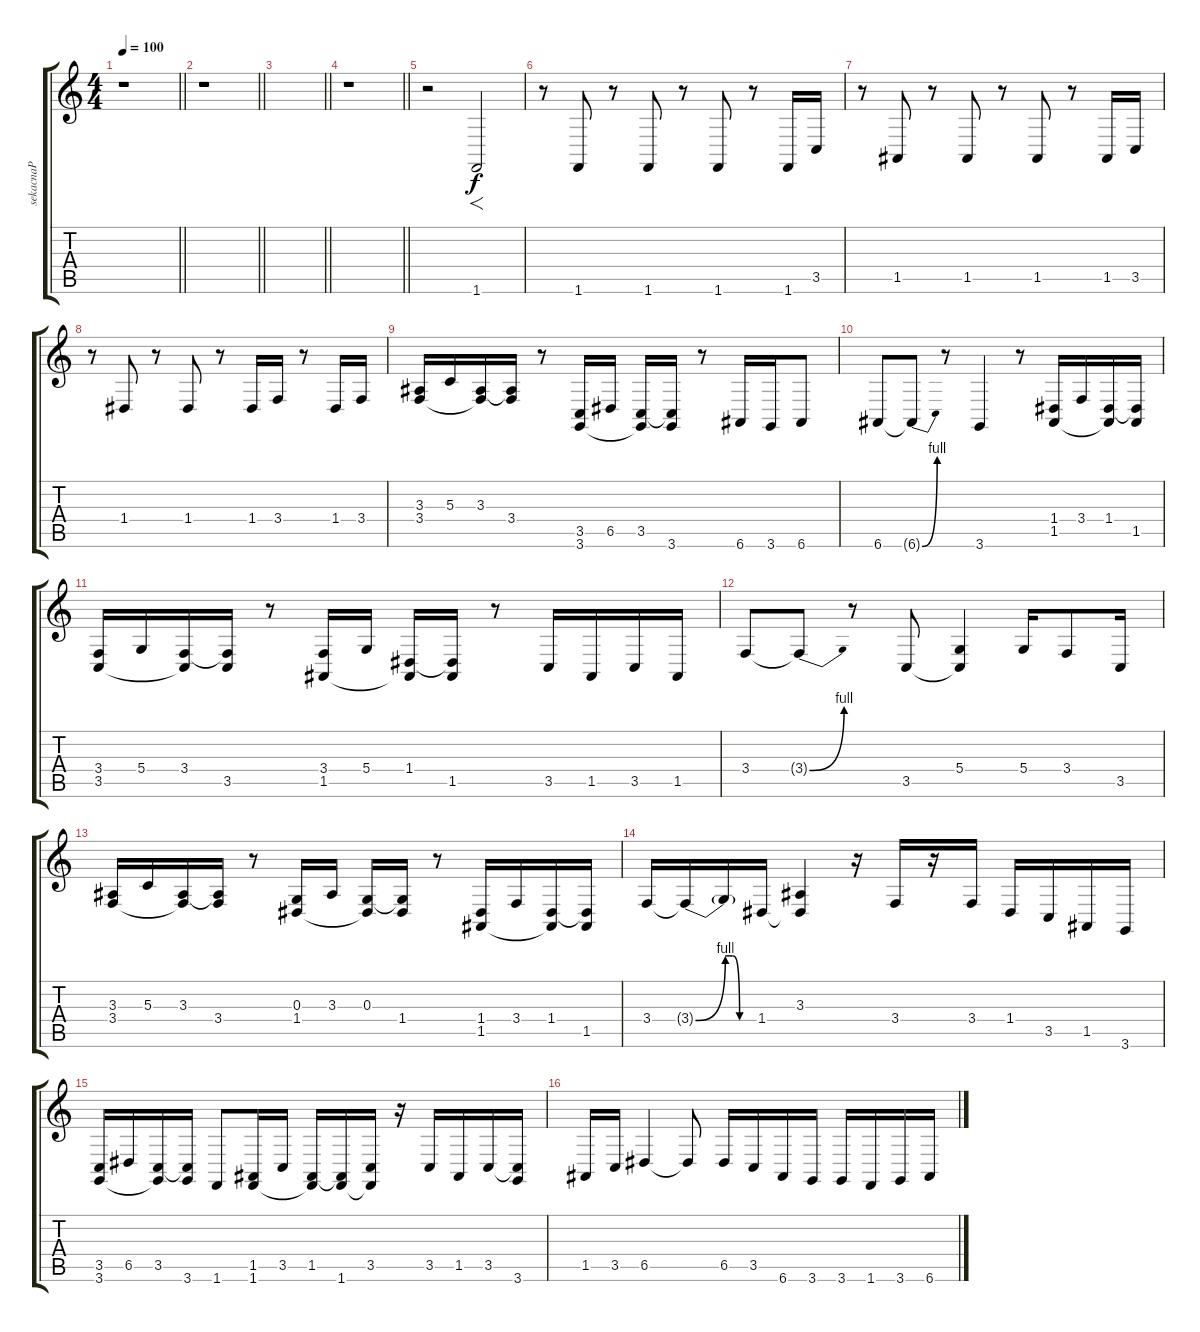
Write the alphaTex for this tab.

\track ("sekacnaP" "sekacnaP") {instrument lead8bassandlead}
\staff {score tabs}
\tuning (E4 B3 G3 D3 A2 E2) {hide}
\ts (4 4)
\tempo 100
\clef g2
\barLineRight lightlight
\ks c
r.1{dy f} |
\barLineRight lightlight
r.1 |
\barLineRight lightlight
|
\barLineRight lightlight
r.1 |
\section ("" "")
r.2 1.6.2{f} |
r.8 1.6.8 r.8 1.6.8 r.8 1.6.8 r.8 1.6.16 3.5.16 |
r.8 1.5.8 r.8 1.5.8 r.8 1.5.8 r.8 1.5.16 3.5.16 |
r.8 1.4.8 r.8 1.4.8 r.8 1.4.16 3.4.16 r.8 1.4.16 3.4.16 |
(3.3 3.4).16 5.3.16 (3.3 3.4{t}).16 (3.3{t} 3.4).16 r.8 (3.5 3.6).16 6.5.16 (3.5 3.6{t}).16 (3.5{t} 3.6).16 r.8 6.6.16 3.6.16 6.6.8 |
6.6.8 6.6{be (bend 0 0 60 4) t}.8 r.8 3.6.4 r.8 (1.4 1.5).16 3.4.16 (1.4 1.5{t}).16 (1.4{t} 1.5).16 |
(3.4 3.5).16 5.4.16 (3.4 3.5{t}).16 (3.4{t} 3.5).16 r.8 (3.4 1.5).16 5.4.16 (1.4 1.5{t}).16 (1.4{t} 1.5).16 r.8 3.5.16 1.5.16 3.5.16 1.5.16 |
3.4.8 3.4{be (bend 0 0 60 4) t}.8 r.8 3.5.8 (5.4 3.5{t}).4 5.4.16 3.4.8 3.5.16 |
(3.3 3.4).16 5.3.16 (3.3 3.4{t}).16 (3.3{t} 3.4).16 r.8 (0.3 1.4).16 3.3.16 (0.3 1.4{t}).16 (0.3{t} 1.4).16 r.8 (1.4 1.5).16 3.4.16 (1.4 1.5{t}).16 (1.4{t} 1.5).16 |
3.4.16 3.4{be (bend 0 0 60 4) t}.16 3.4{be (custom 0 4 15 4 30 0 60 0) t}.16 1.4.16 (3.3 1.4{t}).4 r.16 3.4.16 r.16 3.4.16 1.4.16 3.5.16 1.5.16 3.6.16 |
(3.5 3.6).16 6.5.16 (3.5 3.6{t}).16 (3.5{t} 3.6).16 1.6.8 (1.5 1.6).16 3.5.16 (1.5 1.6{t}).16 (1.5{t} 1.6).16 (3.5 1.6{t}).16 r.16 3.5.16 1.5.16 3.5.16 (3.5{t} 3.6).16 |
1.5.16 3.5.16 6.5.4 6.5{t}.8 6.5.16 3.5.16 6.6.16 3.6.16 3.6.16 1.6.16 3.6.16 6.6.16
